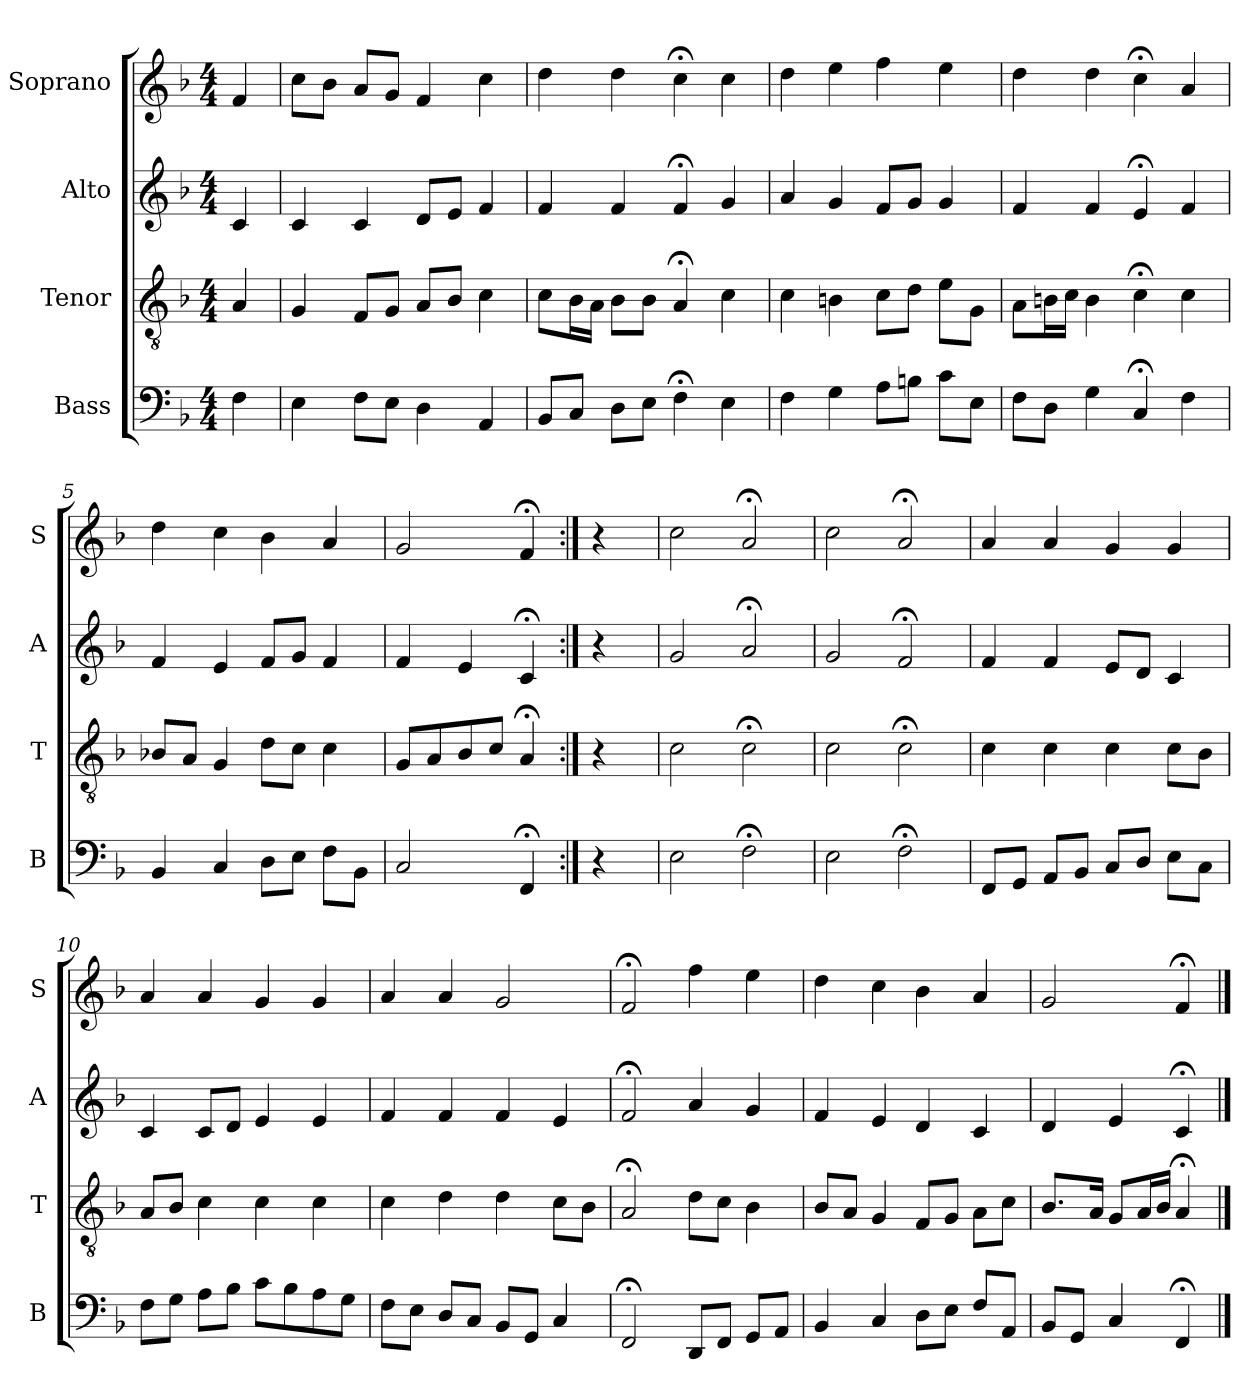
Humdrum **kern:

**kern	**kern	**kern	**kern
*part4	*part3	*part2	*part1
*staff4	*staff3	*staff2	*staff1
*I"Bass	*I"Tenor	*I"Alto	*I"Soprano
*I'B	*I'T	*I'A	*I'S
*clefF4	*clefGv2	*clefG2	*clefG2
*k[b-]	*k[b-]	*k[b-]	*k[b-]
*F:	*F:	*F:	*F:
*M4/4	*M4/4	*M4/4	*M4/4
*MM100	*MM100	*MM100	*MM100
=	=	=	=
4F	4A	4c	4f
=1	=1	=1	=1
4E	4G	4c	8ccL
.	.	.	8b-J
8FL	8FL	4c	8aL
8EJ	8GJ	.	8gJ
4D	8AL	8dL	4f
.	8B-J	8eJ	.
4AA	4c	4f	4cc
=2	=2	=2	=2
8BB-L	8cL	4f	4dd
8CJ	16B-L	.	.
.	16AJJ	.	.
8DL	8B-L	4f	4dd
8EJ	8B-J	.	.
4F;<	4A;<	4f;<	4cc;<
4E	4c	4g	4cc
=3	=3	=3	=3
4F	4c	4a	4dd
4G	4Bn	4g	4ee
8AL	8cL	8fL	4ff
8BnJ	8dJ	8gJ	.
8cL	8eL	4g	4ee
8EJ	8GJ	.	.
=4	=4	=4	=4
8FL	8AL	4f	4dd
8DJ	16BnL	.	.
.	16cJJ	.	.
4G	4B	4f	4dd
4C;<	4c;<	4e;<	4cc;<
4F	4c	4f	4a
=5	=5	=5	=5
4BB-	8B-XL	4f	4dd
.	8AJ	.	.
4C	4G	4e	4cc
8DL	8dL	8fL	4b-
8EJ	8cJ	8gJ	.
8FL	4c	4f	4a
8BB-J	.	.	.
=6	=6	=6	=6
2C	8GL	4f	2g
.	8A	.	.
.	8B-	4e	.
.	8cJ	.	.
4FF;<	4A;<	4c;<	4f;<
=:|!	=:|!	=:|!	=:|!
4r	4r	4r	4r
=7	=7	=7	=7
2E	2c	2g	2cc
2F;<	2c;<	2a;<	2a;<
=8	=8	=8	=8
2E	2c	2g	2cc
2F;<	2c;<	2f;<	2a;<
=9	=9	=9	=9
8FFL	4c	4f	4a
8GGJ	.	.	.
8AAL	4c	4f	4a
8BB-J	.	.	.
8CL	4c	8eL	4g
8DJ	.	8dJ	.
8EL	8cL	4c	4g
8CJ	8B-J	.	.
=10	=10	=10	=10
8FL	8AL	4c	4a
8GJ	8B-J	.	.
8AL	4c	8cL	4a
8B-J	.	8dJ	.
8cL	4c	4e	4g
8B-	.	.	.
8A	4c	4e	4g
8GJ	.	.	.
=11	=11	=11	=11
8FL	4c	4f	4a
8EJ	.	.	.
8DL	4d	4f	4a
8CJ	.	.	.
8BB-L	4d	4f	2g
8GGJ	.	.	.
4C	8cL	4e	.
.	8B-J	.	.
=12	=12	=12	=12
2FF;<	2A;<	2f;<	2f;<
8DDL	8dL	4a	4ff
8FFJ	8cJ	.	.
8GGL	4B-	4g	4ee
8AAJ	.	.	.
=13	=13	=13	=13
4BB-	8B-L	4f	4dd
.	8AJ	.	.
4C	4G	4e	4cc
8DL	8FL	4d	4b-
8EJ	8GJ	.	.
8FL	8AL	4c	4a
8AAJ	8cJ	.	.
=14	=14	=14	=14
8BB-L	8.B-L	4d	2g
8GGJ	.	.	.
.	16AJk	.	.
4C	8GL	4e	.
.	16AL	.	.
.	16B-JJ	.	.
4FF;<	4A;<	4c;<	4f;<
==	==	==	==
*-	*-	*-	*-
